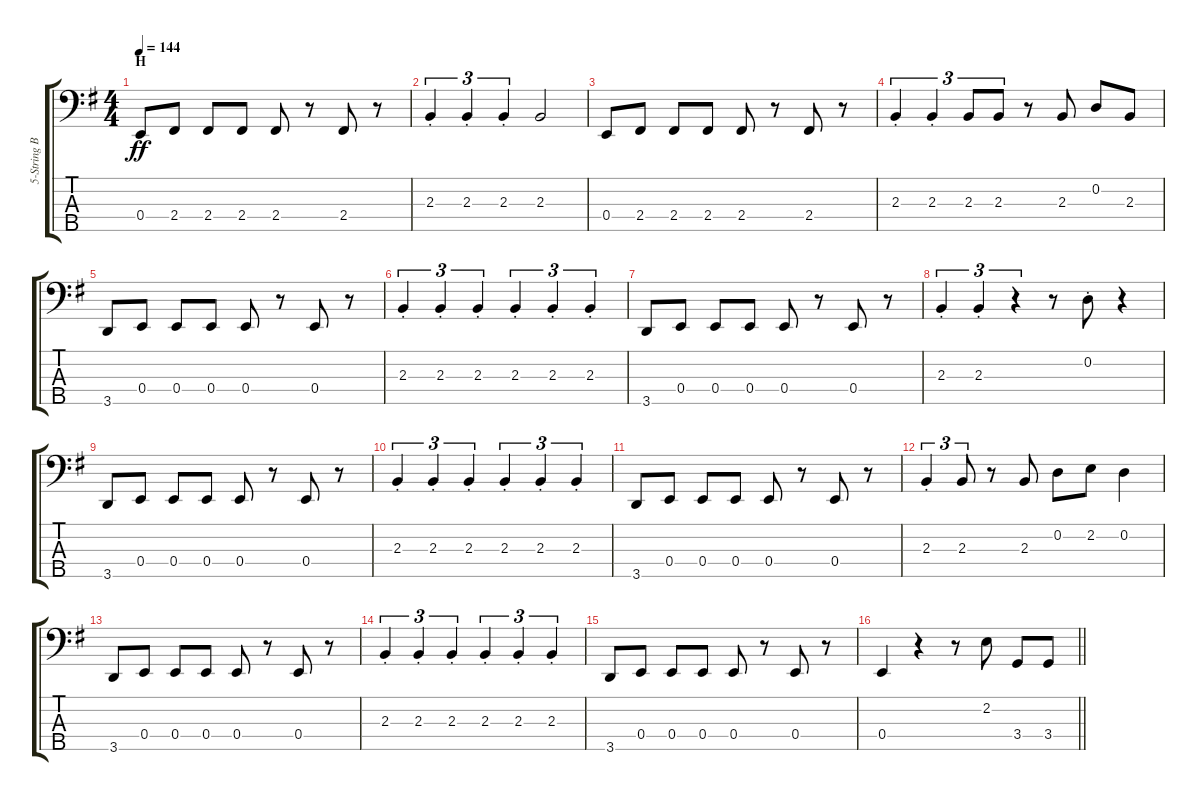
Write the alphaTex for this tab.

\track ("5-String Bass" "5-String B") {instrument electricbassfinger}
\staff {score tabs}
\tuning (G2 D2 A1 E1 B0) {hide}
\ts (4 4)
\section ("" "H")
\tempo 144
\clef f4
\ks g
0.4.8{dy ff} 2.4.8 2.4.8 2.4.8 2.4.8 r.8 2.4.8 r.8 |
2.3{st}.4{tu (3 2)} 2.3{st}.4{tu (3 2)} 2.3{st}.4{tu (3 2)} 2.3.2 |
0.4.8 2.4.8 2.4.8 2.4.8 2.4.8 r.8 2.4.8 r.8 |
2.3{st}.4{tu (3 2)} 2.3{st}.4{tu (3 2)} 2.3.8{tu (3 2)} 2.3.8{tu (3 2)} r.8 2.3.8 0.2.8 2.3.8 |
3.5.8 0.4.8 0.4.8 0.4.8 0.4.8 r.8 0.4.8 r.8 |
2.3{st}.4{tu (3 2)} 2.3{st}.4{tu (3 2)} 2.3{st}.4{tu (3 2)} 2.3{st}.4{tu (3 2)} 2.3{st}.4{tu (3 2)} 2.3{st}.4{tu (3 2)} |
3.5.8 0.4.8 0.4.8 0.4.8 0.4.8 r.8 0.4.8 r.8 |
2.3{st}.4{tu (3 2)} 2.3{st}.4{tu (3 2)} r.4{tu (3 2)} r.8 0.2{st}.8 r.4 |
3.5.8 0.4.8 0.4.8 0.4.8 0.4.8 r.8 0.4.8 r.8 |
2.3{st}.4{tu (3 2)} 2.3{st}.4{tu (3 2)} 2.3{st}.4{tu (3 2)} 2.3{st}.4{tu (3 2)} 2.3{st}.4{tu (3 2)} 2.3{st}.4{tu (3 2)} |
3.5.8 0.4.8 0.4.8 0.4.8 0.4.8 r.8 0.4.8 r.8 |
2.3{st}.4{tu (3 2)} 2.3.8{tu (3 2)} r.8 2.3.8 0.2.8 2.2.8 0.2.4 |
3.5.8 0.4.8 0.4.8 0.4.8 0.4.8 r.8 0.4.8 r.8 |
2.3{st}.4{tu (3 2)} 2.3{st}.4{tu (3 2)} 2.3{st}.4{tu (3 2)} 2.3{st}.4{tu (3 2)} 2.3{st}.4{tu (3 2)} 2.3{st}.4{tu (3 2)} |
3.5.8 0.4.8 0.4.8 0.4.8 0.4.8 r.8 0.4.8 r.8 |
\barLineRight lightlight
0.4.4 r.4 r.8 2.2.8 3.4.8 3.4.8
